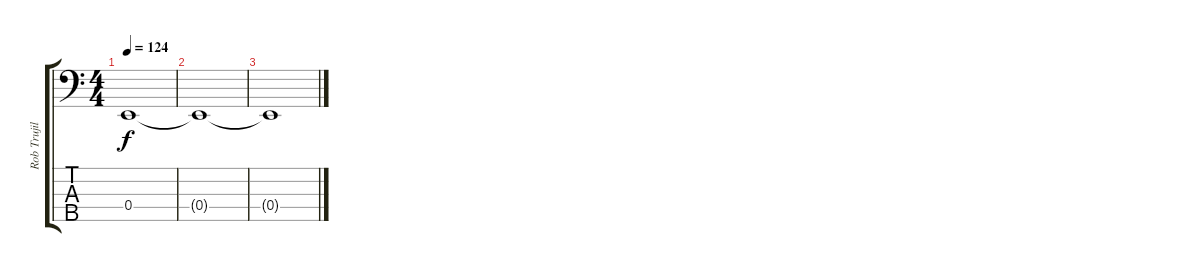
\track ("Rob Trujilo" "Rob Trujil") {instrument electricbassfinger}
\staff {score tabs}
\tuning (G2 D2 A1 E1 B0) {hide}
\ts (4 4)
\tempo 124
\clef f4
\ks c
0.4{t}.1{dy f} |
0.4{t}.1 |
0.4{t}.1
